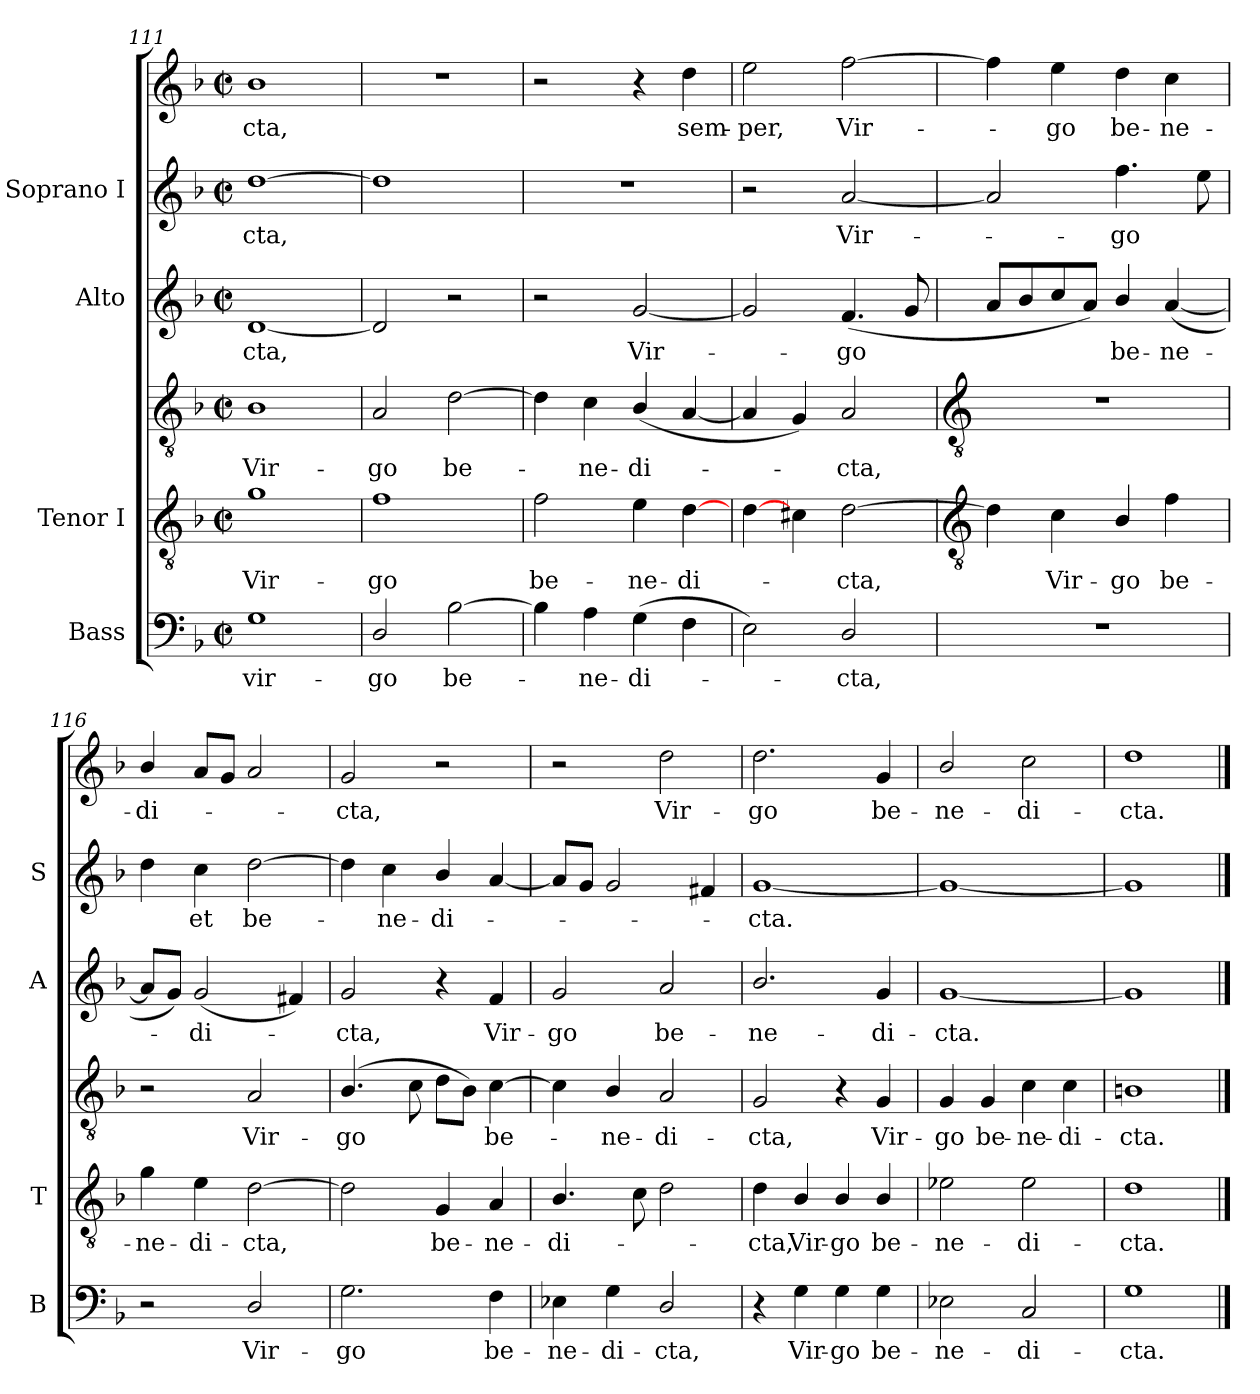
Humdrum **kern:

**kern	**text	**kern	**text	**kern	**text	**kern	**text	**kern	**text	**kern	**text
*part4	*part4	*part3	*part3	*part3	*part3	*part2	*part2	*part1	*part1	*part1	*part1
*staff6	*staff6	*staff5	*staff5	*staff4	*staff4	*staff3	*staff3	*staff2	*staff2	*staff1	*staff1
*I"Bass	*	*I"Tenor I	*	*	*	*I"Alto	*	*I"Soprano I	*	*	*
*I'B	*	*I'T	*	*	*	*I'A	*	*I'S	*	*	*
*clefF4	*	*clefGv2	*	*clefGv2	*	*clefG2	*	*clefG2	*	*clefG2	*
*k[b-]	*	*k[b-]	*	*k[b-]	*	*k[b-]	*	*k[b-]	*	*k[b-]	*
*F:	*	*F:	*	*F:	*	*F:	*	*F:	*	*F:	*
*M2/2	*	*M2/2	*	*M2/2	*	*M2/2	*	*M2/2	*	*M2/2	*
*met(c|)	*	*met(c|)	*	*met(c|)	*	*met(c|)	*	*met(c|)	*	*met(c|)	*
=111	=111	=111	=111	=111	=111	=111	=111	=111	=111	=111	=111
!	!LO:LY:b	!	!LO:LY:b	!	!LO:LY:b	!	!LO:LY:b	!	!LO:LY:b	!	!LO:LY:b
1G	vir-	1g	-Vir-	1B-	Vir-	[1d	-cta,	[1dd	cta,	1b-	cta,
=112	=112	=112	=112	=112	=112	=112	=112	=112	=112	=112	=112
!	!LO:LY:b	!	!LO:LY:b	!	!LO:LY:b	!	!	!	!	!	!
2D/	-go	1f	go	2A	-go	2d]	.	1dd]	.	1r	.
!	!LO:LY:b	!	!	!	!LO:LY:b	!	!	!	!	!	!
[2B-	be-	.	.	[2d	be-	2r	.	.	.	.	.
=113	=113	=113	=113	=113	=113	=113	=113	=113	=113	=113	=113
!	!	!	!LO:LY:b	!	!	!	!	!	!	!	!
4B-]	.	2f	be-	4d]	.	2r	.	1r	.	2r	.
!	!LO:LY:b	!	!	!	!LO:LY:b	!	!	!	!	!	!
4A	ne-	.	.	4c	ne-	.	.	.	.	.	.
!	!LO:LY:b	!	!LO:LY:b	!	!LO:LY:b	!	!LO:LY:b	!	!	!	!
(>4G	-di-	4e	-ne-	(<4B-/	-di-	[2g	Vir-	.	.	4r	.
!	!	!	!LO:LY:b	!	!	!	!	!	!	!	!LO:LY:b
4F	.	[4d	-di-	[4A	.	.	.	.	.	4dd	sem-
=114	=114	=114	=114	=114	=114	=114	=114	=114	=114	=114	=114
!	!	!	!	!	!	!	!	!	!	!	!LO:LY:b
2E)	.	[4d	.	4A]	.	2g]	.	2r	.	2ee	-per,
.	.	4c#	.	4G)	.	.	.	.	.	.	.
!	!LO:LY:b	!	!LO:LY:b	!	!LO:LY:b	!	!LO:LY:b	!	!LO:LY:b	!	!LO:LY:b
2D/	cta,	[2d	cta,	2A	cta,	(<4.f	go	[2a	Vir-	[2ff	Vir-
.	.	.	.	.	.	8g	.	.	.	.	.
!!LO:LB:g=z
=115	=115	=115	=115	=115	=115	=115	=115	=115	=115	=115	=115
*	*	*clefGv2	*	*clefGv2	*	*	*	*	*	*	*
1r	.	4d]	.	1r	.	8a/L	.	2a]	.	4ff]	.
.	.	.	.	.	.	8b-/	.	.	.	.	.
!	!	!	!LO:LY:b	!	!	!	!	!	!	!	!LO:LY:b
.	.	4c	Vir-	.	.	8cc/	.	.	.	4ee	go
.	.	.	.	.	.	8a/J)	.	.	.	.	.
!	!	!	!LO:LY:b	!	!	!	!LO:LY:b	!	!LO:LY:b	!	!LO:LY:b
.	.	4B-/	-go	.	.	4b-/	be-	4.ff	-go	4dd	be-
!	!	!	!LO:LY:b	!	!	!	!LO:LY:b	!	!	!	!LO:LY:b
.	.	4f	be-	.	.	(<[4a	-ne-	.	.	4cc	-ne-
.	.	.	.	.	.	.	.	8ee	.	.	.
=116	=116	=116	=116	=116	=116	=116	=116	=116	=116	=116	=116
!	!	!	!LO:LY:b	!	!	!	!	!	!	!	!LO:LY:b
2r	.	4g	-ne-	2r	.	8aL]	.	4dd	.	4b-/	di-
.	.	.	.	.	.	8gJ)	.	.	.	.	.
!	!	!	!LO:LY:b	!	!	!	!LO:LY:b	!	!LO:LY:b	!	!
.	.	4e	-di-	.	.	(<2g	di-	4cc	et	8aL	.
.	.	.	.	.	.	.	.	.	.	8gJ	.
!	!LO:LY:b	!	!LO:LY:b	!	!LO:LY:b	!	!	!	!LO:LY:b	!	!
2D/	Vir-	[2d	-cta,	2A	-Vir-	.	.	[2dd	be-	2a	.
.	.	.	.	.	.	4f#)	.	.	.	.	.
=117	=117	=117	=117	=117	=117	=117	=117	=117	=117	=117	=117
!	!LO:LY:b	!	!	!	!LO:LY:b	!	!LO:LY:b	!	!	!	!LO:LY:b
2.G	-go	2d]	.	(>4.B-/	go	2g	cta,	4dd]	.	2g	cta,
!	!	!	!	!	!	!	!	!	!LO:LY:b	!	!
.	.	.	.	.	.	.	.	4cc	ne-	.	.
.	.	.	.	8c	.	.	.	.	.	.	.
!	!	!	!LO:LY:b	!	!	!	!	!	!LO:LY:b	!	!
.	.	4G	be-	8dL	.	4r	.	4b-/	-di-	2r	.
.	.	.	.	8B-J)	.	.	.	.	.	.	.
!	!LO:LY:b	!	!LO:LY:b	!	!LO:LY:b	!	!LO:LY:b	!	!	!	!
4F	be-	4A	-ne-	[4c	be-	4f	Vir-	[4a	.	.	.
=118	=118	=118	=118	=118	=118	=118	=118	=118	=118	=118	=118
!	!LO:LY:b	!	!LO:LY:b	!	!	!	!LO:LY:b	!	!	!	!
4E-	-ne-	4.B-/	-di-	4c]	.	2g	-go	8aL]	.	2r	.
.	.	.	.	.	.	.	.	8gJ	.	.	.
!	!LO:LY:b	!	!	!	!LO:LY:b	!	!	!	!	!	!
4G	-di-	.	.	4B-/	-ne-	.	.	2g	.	.	.
.	.	8c	.	.	.	.	.	.	.	.	.
!	!LO:LY:b	!	!	!	!LO:LY:b	!	!LO:LY:b	!	!	!	!LO:LY:b
2D/	-cta,	2d	.	2A	-di-	2a	be-	.	.	2dd	Vir-
.	.	.	.	.	.	.	.	4f#	.	.	.
=119	=119	=119	=119	=119	=119	=119	=119	=119	=119	=119	=119
!	!	!	!LO:LY:b	!	!LO:LY:b	!	!LO:LY:b	!	!LO:LY:b	!	!LO:LY:b
4r	.	4d	-cta,	2G	cta,	2.b-/	-ne-	[1g	-cta.	2.dd	-go
!	!LO:LY:b	!	!LO:LY:b	!	!	!	!	!	!	!	!
4G	Vir-	4B-/	Vir-	.	.	.	.	.	.	.	.
!	!LO:LY:b	!	!LO:LY:b	!	!	!	!	!	!	!	!
4G	-go	4B-/	-go	4r	.	.	.	.	.	.	.
!	!LO:LY:b	!	!LO:LY:b	!	!LO:LY:b	!	!LO:LY:b	!	!	!	!LO:LY:b
4G	be-	4B-/	be-	4G	Vir-	4g	-di-	.	.	4g	be-
=120	=120	=120	=120	=120	=120	=120	=120	=120	=120	=120	=120
!	!LO:LY:b	!	!LO:LY:b	!	!LO:LY:b	!	!LO:LY:b	!	!	!	!LO:LY:b
2E-X	-ne-	2e-X	-ne-	4G	-go	[1g	-cta.	1g_	.	2b-/	ne-
!	!	!	!	!	!LO:LY:b	!	!	!	!	!	!
.	.	.	.	4G	be-	.	.	.	.	.	.
!	!LO:LY:b	!	!LO:LY:b	!	!LO:LY:b	!	!	!	!	!	!LO:LY:b
2C	-di-	2e-	-di-	4c	-ne-	.	.	.	.	2cc	-di-
!	!	!	!	!	!LO:LY:b	!	!	!	!	!	!
.	.	.	.	4c	-di-	.	.	.	.	.	.
=121	=121	=121	=121	=121	=121	=121	=121	=121	=121	=121	=121
!	!LO:LY:b	!	!LO:LY:b	!	!LO:LY:b	!	!	!	!	!	!LO:LY:b
1G	-cta.	1d	cta.	1B	-cta.	1g]	.	1g]	.	1dd	-cta.
==	==	==	==	==	==	==	==	==	==	==	==
*-	*-	*-	*-	*-	*-	*-	*-	*-	*-	*-	*-
